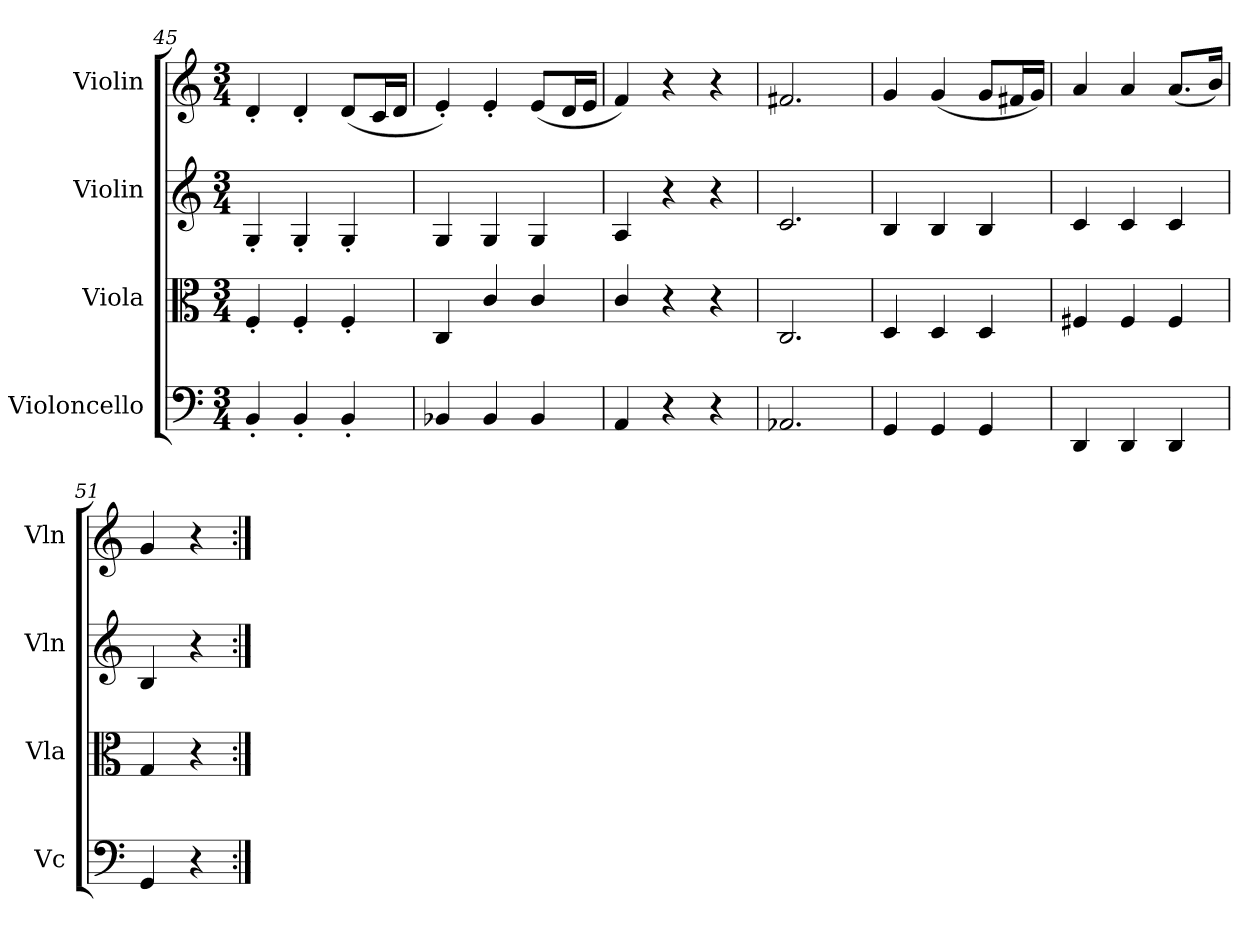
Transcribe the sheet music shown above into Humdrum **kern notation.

**kern	**kern	**kern	**kern
*part4	*part3	*part2	*part1
*staff4	*staff3	*staff2	*staff1
*I"Violoncello	*I"Viola	*I"Violin	*I"Violin
*I'Vc	*I'Vla	*I'Vln	*I'Vln
*clefF4	*clefC3	*clefG2	*clefG2
*k[]	*k[]	*k[]	*k[]
*M3/4	*M3/4	*M3/4	*M3/4
=45	=45	=45	=45
4BB'/	4F'/	4G'/	4d'/
4BB'/	4F'/	4G'/	4d'/
4BB'/	4F'/	4G'/	(8d/L
.	.	.	16c/L
.	.	.	16d/JJ
=46	=46	=46	=46
4BB-X/	4C/	4G/	4e'/)
4BB-/	4c/	4G/	4e'/
4BB-/	4c/	4G/	(8e/L
.	.	.	16d/L
.	.	.	16e/JJ
=47	=47	=47	=47
4AA/	4c/	4A/	4f/)
4r	4r	4r	4r
4r	4r	4r	4r
=48	=48	=48	=48
2.AA-X/	2.C/	2.c/	2.f#X/
=49	=49	=49	=49
4GG/	4D/	4B/	4g/
4GG/	4D/	4B/	(4g/
4GG/	4D/	4B/	8g/L
.	.	.	16f#X/L
.	.	.	16g/JJ)
=50	=50	=50	=50
4DD/	4F#X/	4c/	4a/
4DD/	4F#/	4c/	4a/
4DD/	4F#/	4c/	(8.a/L
.	.	.	16b/Jk)
=51	=51	=51	=51
4GG/	4G/	4B/	4g/
4r	4r	4r	4r
=:|!	=:|!	=:|!	=:|!
*-	*-	*-	*-
